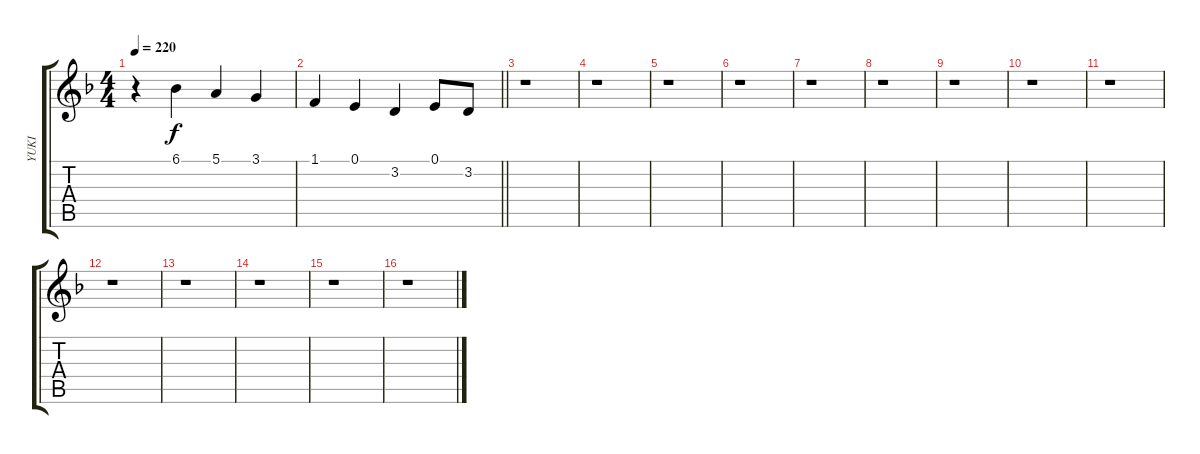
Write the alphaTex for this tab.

\track ("YUKI" "YUKI") {instrument churchorgan}
\staff {score tabs}
\tuning (E4 B3 G3 D3 A2 E2) {hide}
\ts (4 4)
\tempo 220
\clef g2
\ks f
r.4{dy f} 6.1.4 5.1.4 3.1.4 |
\barLineRight lightlight
1.1.4 0.1.4 3.2.4 0.1.8 3.2.8 |
r.1 |
r.1 |
r.1 |
r.1 |
r.1 |
r.1 |
r.1 |
r.1 |
r.1 |
r.1 |
r.1 |
r.1 |
r.1 |
r.1
